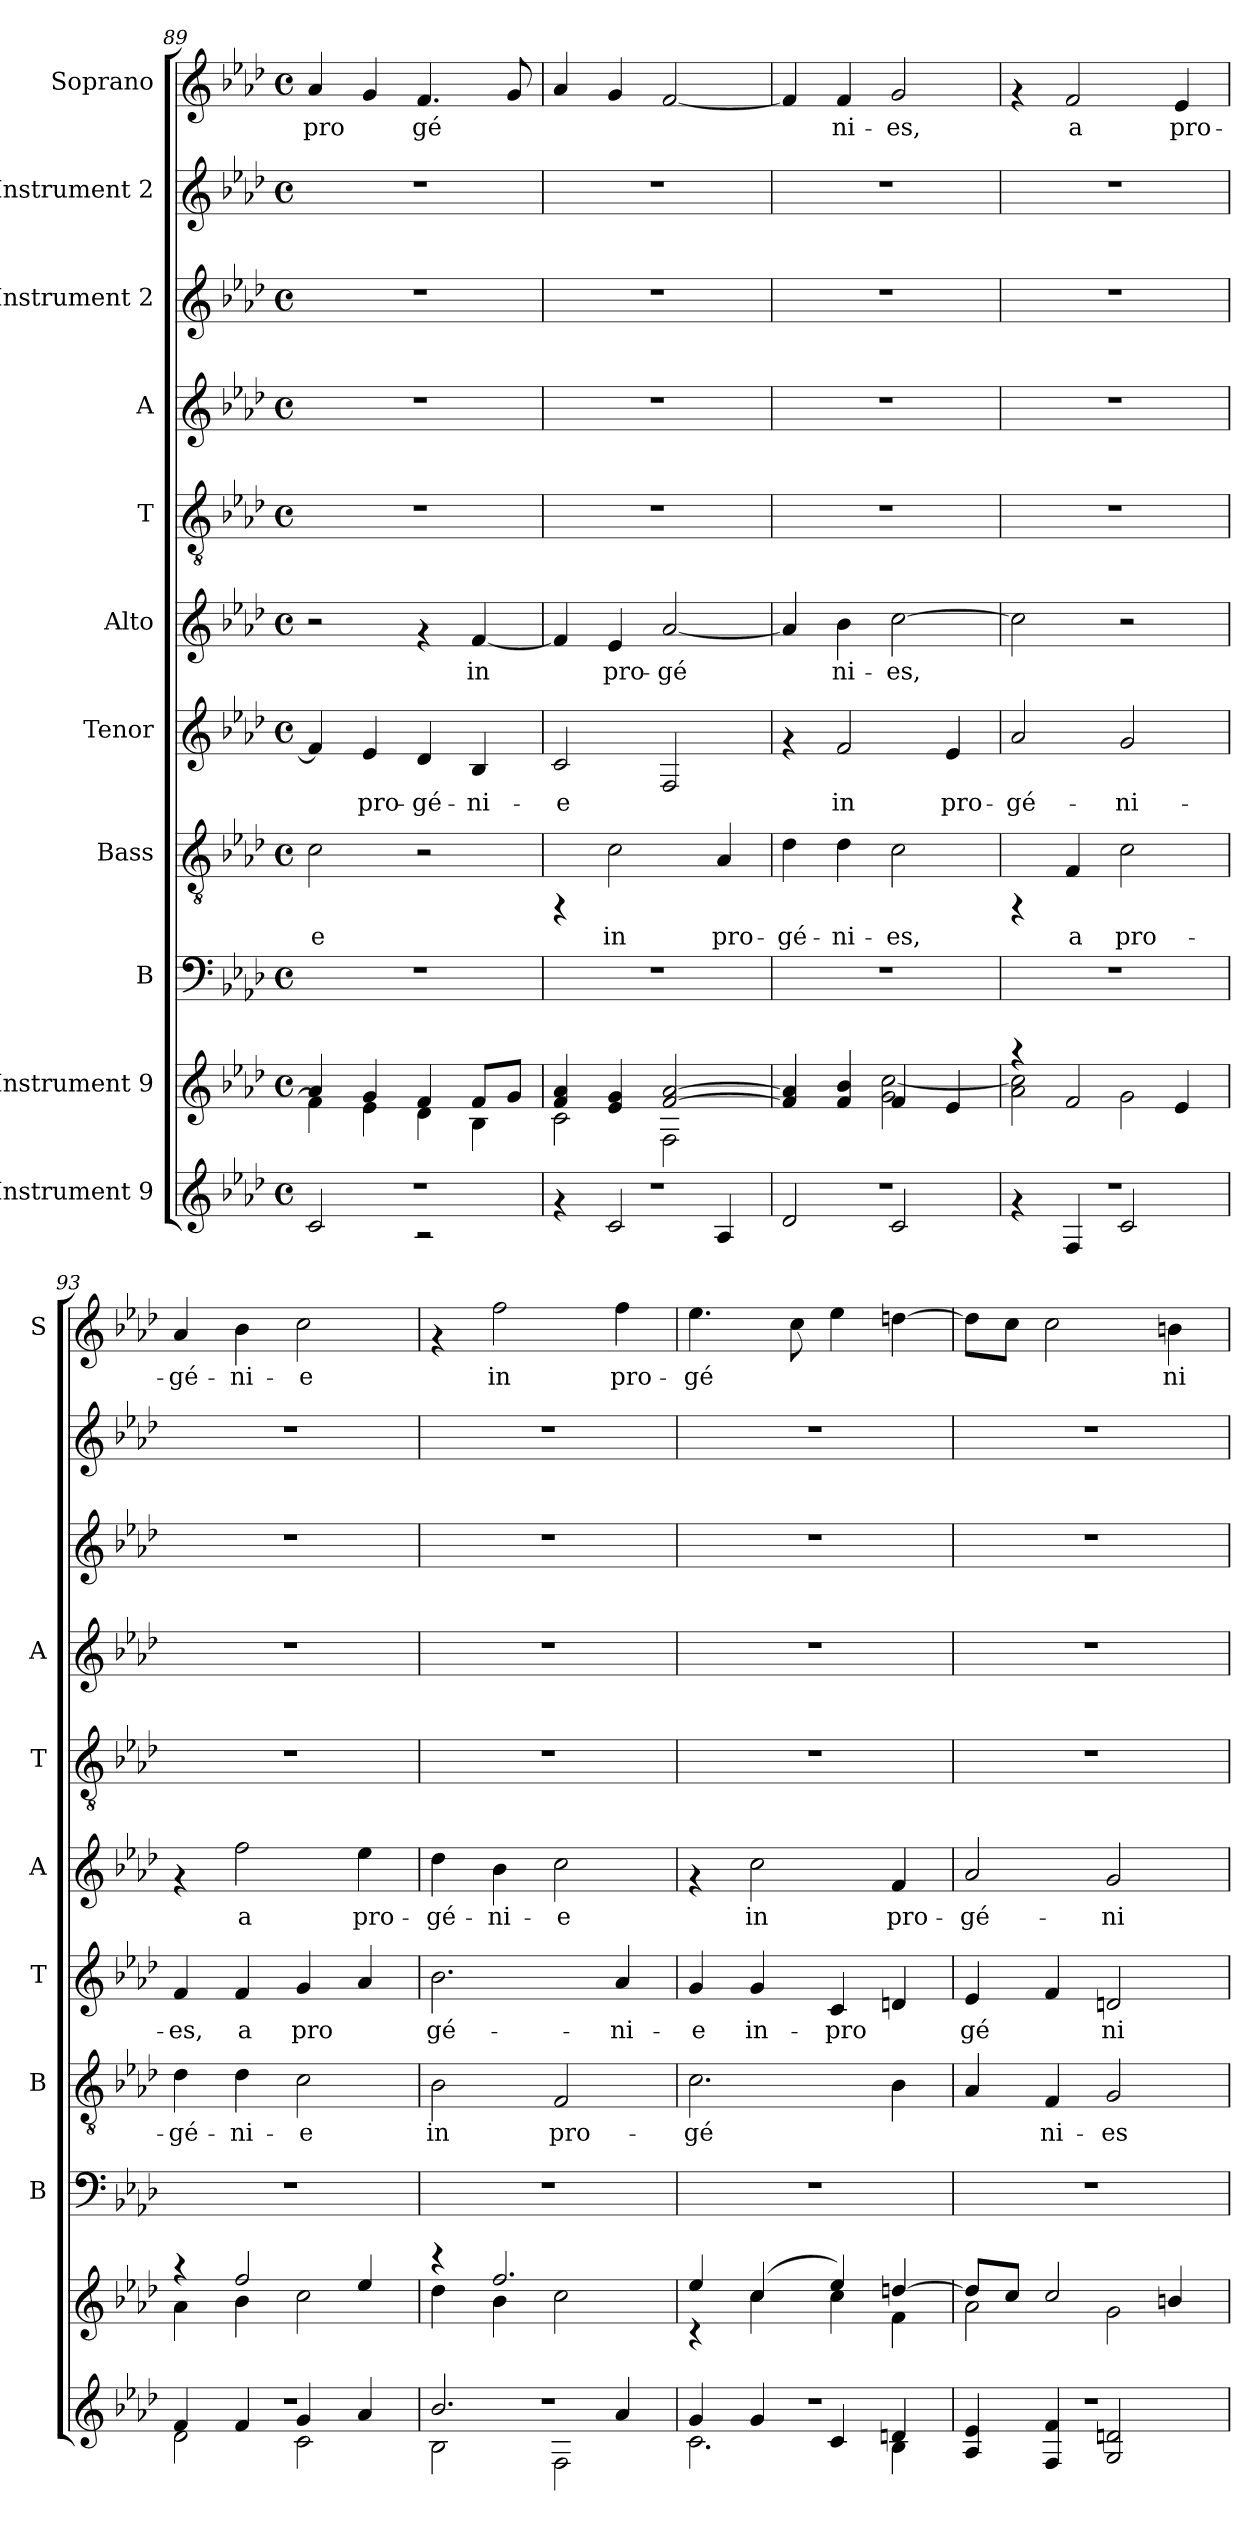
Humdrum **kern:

**kern	**kern	**kern	**kern	**text	**kern	**text	**kern	**text	**kern	**kern	**kern	**kern	**kern	**text
*part11	*part10	*part9	*part8	*part8	*part7	*part7	*part6	*part6	*part5	*part4	*part3	*part2	*part1	*part1
*staff11	*staff10	*staff9	*staff8	*staff8	*staff7	*staff7	*staff6	*staff6	*staff5	*staff4	*staff3	*staff2	*staff1	*staff1
*I"Instrument 9	*I"Instrument 9	*I"B	*I"Bass	*	*I"Tenor	*	*I"Alto	*	*I"T	*I"A	*I"Instrument 2	*I"Instrument 2	*I"Soprano	*
*	*	*I'B	*I'B	*	*I'T	*	*I'A	*	*I'T	*I'A	*	*	*I'S	*
*clefG2	*clefG2	*clefF4	*clefGv2	*	*clefG2	*	*clefG2	*	*clefGv2	*clefG2	*clefG2	*clefG2	*clefG2	*
*k[b-e-a-d-]	*k[b-e-a-d-]	*k[b-e-a-d-]	*k[b-e-a-d-]	*	*k[b-e-a-d-]	*	*k[b-e-a-d-]	*	*k[b-e-a-d-]	*k[b-e-a-d-]	*k[b-e-a-d-]	*k[b-e-a-d-]	*k[b-e-a-d-]	*
*A-:	*A-:	*A-:	*A-:	*	*A-:	*	*A-:	*	*A-:	*A-:	*A-:	*A-:	*A-:	*
*M4/4	*M4/4	*M4/4	*M4/4	*	*M4/4	*	*M4/4	*	*M4/4	*M4/4	*M4/4	*M4/4	*M4/4	*
*met(c)	*met(c)	*met(c)	*met(c)	*	*met(c)	*	*met(c)	*	*met(c)	*met(c)	*met(c)	*met(c)	*met(c)	*
=89	=89	=89	=89	=89	=89	=89	=89	=89	=89	=89	=89	=89	=89	=89
*^	*^	*	*	*	*	*	*	*	*	*	*	*	*	*
!	!	!	!	!	!	!LO:LY:b:cj	!	!LO:LY:b:cj	!	!	!	!	!	!	!	!LO:LY:b:cj
1r	2c/	4a-/	4f\]	1r	2c\	-e	4f/]	.	2r	.	1r	1r	1r	1r	4a-/	pro-
!	!	!	!	!	!	!	!	!LO:LY:b:cj	!	!	!	!	!	!	!	!LO:LY:b:cj
.	.	4g/	4e-\	.	.	.	4e-/	pro-	.	.	.	.	.	.	4g/	--
!	!	!	!	!	!	!	!	!LO:LY:b:cj	!	!	!	!	!	!	!	!LO:LY:b:cj
.	2r	4f/	4d-\	.	2r	.	4d-/	-gé-	4rf	.	.	.	.	.	4.f/	-gé-
!	!	!	!	!	!	!	!	!LO:LY:b:cj	!	!LO:LY:b:cj	!	!	!	!	!	!
.	.	8f/L	4B-\	.	.	.	4B-/	-ni-	[<4f/	in	.	.	.	.	.	.
!	!	!	!	!	!	!	!	!	!	!	!	!	!	!	!	!LO:LY:b:cj
.	.	8g/J	.	.	.	.	.	.	.	.	.	.	.	.	8g/	--
=90	=90	=90	=90	=90	=90	=90	=90	=90	=90	=90	=90	=90	=90	=90	=90	=90
!	!	!	!	!	!	!	!	!LO:LY:b:cj	!	!LO:LY:b:cj	!	!	!	!	!	!LO:LY:b:cj
1r	4rf	4f/ 4a-/	2c\	1r	4rFF	.	2c/	-e	4f/]	.	1r	1r	1r	1r	4a-/	--
!	!	!	!	!	!	!LO:LY:b:cj	!	!	!	!LO:LY:b:cj	!	!	!	!	!	!LO:LY:b:cj
.	2c/	4e-/ 4g/	.	.	2c\	in	.	.	4e-/	pro-	.	.	.	.	4g/	--
!	!	!	!	!	!	!	!	!LO:LY:b:cj	!	!LO:LY:b:cj	!	!	!	!	!	!LO:LY:b:cj
.	.	[>2f/ [>2a-/	2F\	.	.	.	2F/	.	[>2a-/	-gé-	.	.	.	.	[>2f/	--
!	!	!	!	!	!	!LO:LY:b:cj	!	!	!	!	!	!	!	!	!	!
.	4A-/	.	.	.	4A-/	pro-	.	.	.	.	.	.	.	.	.	.
!!LO:PB:g=z
=91	=91	=91	=91	=91	=91	=91	=91	=91	=91	=91	=91	=91	=91	=91	=91	=91
!	!	!	!	!	!	!LO:LY:b:cj	!	!	!	!LO:LY:b:cj	!	!	!	!	!	!LO:LY:b:cj
1r	2d-/	4a-/] 4f/]	2ryy	1r	4d-\	-gé-	4rf	.	4a-/]	--	1r	1r	1r	1r	4f/]	--
!	!	!	!	!	!	!LO:LY:b:cj	!	!LO:LY:b:cj	!	!LO:LY:b:cj	!	!	!	!	!	!LO:LY:b:cj
.	.	4b-/ 4f/	.	.	4d-\	-ni-	2f/	in	4b-\	-ni-	.	.	.	.	4f/	-ni-
!	!	!	!	!	!	!LO:LY:b:cj	!	!	!	!LO:LY:b:cj	!	!	!	!	!	!LO:LY:b:cj
.	2c/	4f/	[<2cc\ 2g\	.	2c\	-es,	.	.	[>2cc\	-es,	.	.	.	.	2g/	-es,
!	!	!	!	!	!	!	!	!LO:LY:b:cj	!	!	!	!	!	!	!	!
.	.	4e-/	.	.	.	.	4e-/	pro-	.	.	.	.	.	.	.	.
=92	=92	=92	=92	=92	=92	=92	=92	=92	=92	=92	=92	=92	=92	=92	=92	=92
!	!	!	!	!	!	!	!	!LO:LY:b:cj	!	!LO:LY:b:cj	!	!	!	!	!	!
1r	4rf	4r	2a-\ 2cc\]	1r	4rFF	.	2a-/	-gé-	2cc\]	.	1r	1r	1r	1r	4rf	.
!	!	!	!	!	!	!LO:LY:b:cj	!	!	!	!	!	!	!	!	!	!LO:LY:b:cj
.	4F/	2f/	.	.	4F/	a	.	.	.	.	.	.	.	.	2f/	a
!	!	!	!	!	!	!LO:LY:b:cj	!	!LO:LY:b:cj	!	!	!	!	!	!	!	!
.	2c/	.	2g\	.	2c\	pro-	2g/	-ni-	2r	.	.	.	.	.	.	.
!	!	!	!	!	!	!	!	!	!	!	!	!	!	!	!	!LO:LY:b:cj
.	.	4e-/	.	.	.	.	.	.	.	.	.	.	.	.	4e-/	pro-
=93	=93	=93	=93	=93	=93	=93	=93	=93	=93	=93	=93	=93	=93	=93	=93	=93
*	*^	*	*	*	*	*	*	*	*	*	*	*	*	*	*	*
!	!	!	!	!	!	!	!LO:LY:b:cj	!	!LO:LY:b:cj	!	!	!	!	!	!	!	!LO:LY:b:cj
1r	4f/	2d-\	4r	4a-\	1r	4d-\	-gé-	4f/	-es,	4rf	.	1r	1r	1r	1r	4a-/	-gé-
!	!	!	!	!	!	!	!LO:LY:b:cj	!	!LO:LY:b:cj	!	!LO:LY:b:cj	!	!	!	!	!	!LO:LY:b:cj
.	4f/	.	2ff/	4b-\	.	4d-\	-ni-	4f/	a	2ff\	a	.	.	.	.	4b-\	-ni-
!	!	!	!	!	!	!	!LO:LY:b:cj	!	!LO:LY:b:cj	!	!	!	!	!	!	!	!LO:LY:b:cj
.	4g/	2c\	.	2cc\	.	2c\	-e	4g/	pro-	.	.	.	.	.	.	2cc\	-e
!	!	!	!	!	!	!	!	!	!LO:LY:b:cj	!	!LO:LY:b:cj	!	!	!	!	!	!
.	4a-/	.	4ee-/	.	.	.	.	4a-/	--	4ee-\	pro-	.	.	.	.	.	.
=94	=94	=94	=94	=94	=94	=94	=94	=94	=94	=94	=94	=94	=94	=94	=94	=94	=94
!	!	!	!	!	!	!	!LO:LY:b:cj	!	!LO:LY:b:cj	!	!LO:LY:b:cj	!	!	!	!	!	!
1r	2.b-/	2B-\	4r	4dd-\	1r	2B-\	in	2.b-\	-gé-	4dd-\	-gé-	1r	1r	1r	1r	4rf	.
!	!	!	!	!	!	!	!	!	!	!	!LO:LY:b:cj	!	!	!	!	!	!LO:LY:b:cj
.	.	.	2.ff/	4b-\	.	.	.	.	.	4b-\	-ni-	.	.	.	.	2ff\	in
!	!	!	!	!	!	!	!LO:LY:b:cj	!	!	!	!LO:LY:b:cj	!	!	!	!	!	!
.	.	2F\	.	2cc\	.	2F/	pro-	.	.	2cc\	-e	.	.	.	.	.	.
!	!	!	!	!	!	!	!	!	!LO:LY:b:cj	!	!	!	!	!	!	!	!LO:LY:b:cj
.	4a-/	.	.	.	.	.	.	4a-/	-ni-	.	.	.	.	.	.	4ff\	pro-
=95	=95	=95	=95	=95	=95	=95	=95	=95	=95	=95	=95	=95	=95	=95	=95	=95	=95
!	!	!	!	!	!	!	!LO:LY:b:cj	!	!LO:LY:b:cj	!	!	!	!	!	!	!	!LO:LY:b:cj
1r	4g/	2.c\	4ee-/	4rB	1r	2.c\	-gé-	4g/	-e	4rf	.	1r	1r	1r	1r	4.ee-\	-gé-
!	!	!	!	!	!	!	!	!	!LO:LY:b:cj	!	!LO:LY:b:cj	!	!	!	!	!	!
.	4g/	.	(<4cc/	4cc\	.	.	.	4g/	in-	2cc\	in	.	.	.	.	.	.
!	!	!	!	!	!	!	!	!	!	!	!	!	!	!	!	!	!LO:LY:b:cj
.	.	.	.	.	.	.	.	.	.	.	.	.	.	.	.	8cc\	--
!	!	!	!	!	!	!	!	!	!LO:LY:b:cj	!	!	!	!	!	!	!	!LO:LY:b:cj
.	4c/	.	4ee-/)	4cc\	.	.	.	4c/	-pro-	.	.	.	.	.	.	4ee-\	--
!	!	!	!	!	!	!	!LO:LY:b:cj	!	!LO:LY:b:cj	!	!LO:LY:b:cj	!	!	!	!	!	!LO:LY:b:cj
.	4dn/	4B-\	[<4ddn/	4f\	.	4B-\	--	4dn/	--	4f/	pro-	.	.	.	.	[<4ddn\	--
!!LO:LB:g=z
=96	=96	=96	=96	=96	=96	=96	=96	=96	=96	=96	=96	=96	=96	=96	=96	=96	=96
!	!	!	!	!	!	!	!LO:LY:b:cj	!	!LO:LY:b:cj	!	!LO:LY:b:cj	!	!	!	!	!	!LO:LY:b:cj
*	*v	*v	*	*	*	*	*	*	*	*	*	*	*	*	*	*	*
1r	4A-/ 4e-/	8dd/L]	2a-\	1r	4A-/	--	4e-/	-gé-	2a-/	-gé-	1r	1r	1r	1r	8dd\L]	--
!	!	!	!	!	!	!	!	!	!	!	!	!	!	!	!	!LO:LY:b:cj
.	.	8cc/J	.	.	.	.	.	.	.	.	.	.	.	.	8cc\J	--
!	!	!	!	!	!	!LO:LY:b:cj	!	!LO:LY:b:cj	!	!	!	!	!	!	!	!LO:LY:b:cj
.	4f/ 4F/	2cc/	.	.	4F/	-ni-	4f/	--	.	.	.	.	.	.	2cc\	--
!	!	!	!	!	!	!LO:LY:b:cj	!	!LO:LY:b:cj	!	!LO:LY:b:cj	!	!	!	!	!	!
.	2dn/ 2G/	.	2g\	.	2G/	-es	2dn/	-ni-	2g/	-ni-	.	.	.	.	.	.
!	!	!	!	!	!	!	!	!	!	!	!	!	!	!	!	!LO:LY:b:cj
.	.	4bn/	.	.	.	.	.	.	.	.	.	.	.	.	4bn\	-ni-
*v	*v	*	*	*	*	*	*	*	*	*	*	*	*	*	*	*
*	*v	*v	*	*	*	*	*	*	*	*	*	*	*	*	*
=	=	=	=	=	=	=	=	=	=	=	=	=	=	=
*-	*-	*-	*-	*-	*-	*-	*-	*-	*-	*-	*-	*-	*-	*-
